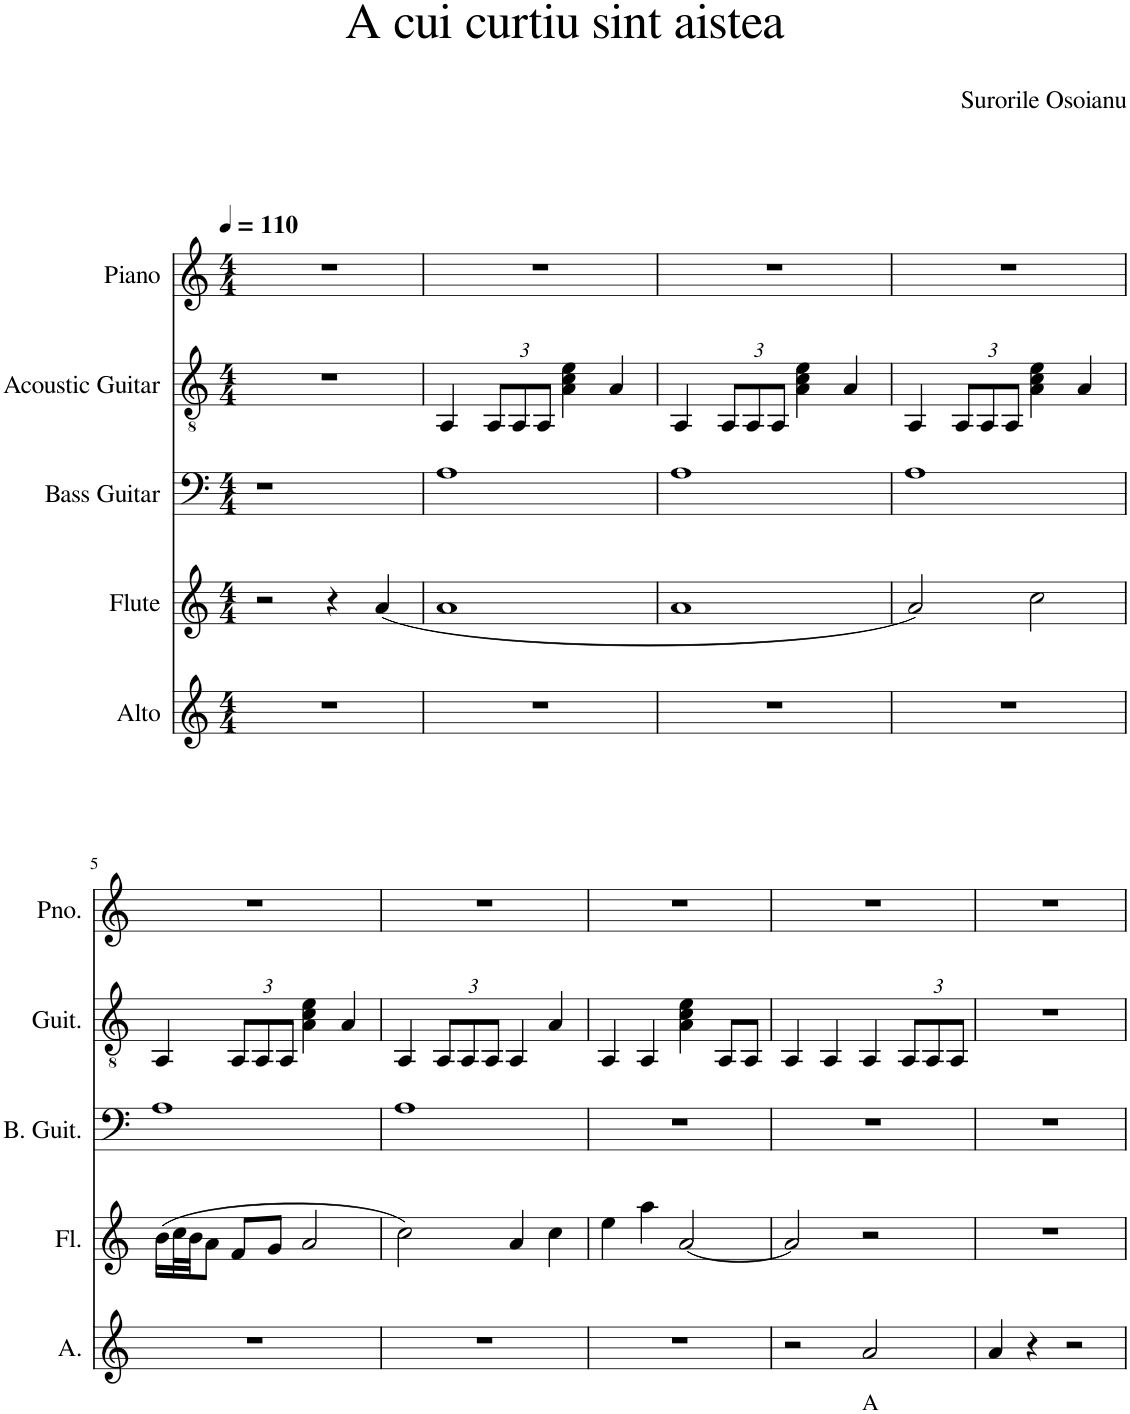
**kern	**text	**kern	**kern	**kern	**kern
*part5	*part5	*part4	*part3	*part2	*part1
*staff5	*staff5	*staff4	*staff3	*staff2	*staff1
*I"Alto	*	*I"Flute	*I"Bass Guitar	*I"Acoustic Guitar	*I"Piano
*I'A.	*	*I'Fl.	*I'B. Guit.	*I'Guit.	*I'Pno.
*clefG2	*	*clefG2	*clefF4	*clefGv2	*clefG2
*	*	*	*Trd7c12	*	*
*k[]	*	*k[]	*k[]	*k[]	*k[]
*M4/4	*	*M4/4	*M4/4	*M4/4	*M4/4
*MM110	*	*MM110	*MM110	*MM110	*MM110
=1	=1	=1	=1	=1	=1
1r	.	2r	1r	1r	1r
.	.	4r	.	.	.
.	.	(4a/	.	.	.
=2	=2	=2	=2	=2	=2
1r	.	1a	1A	4AA/	1r
*	*	*	*	*Xbrackettup	*
.	.	.	.	12AA/L	.
.	.	.	.	12AA/	.
.	.	.	.	12AA/J	.
.	.	.	.	4A\ 4c\ 4e\	.
.	.	.	.	4A/	.
=3	=3	=3	=3	=3	=3
1r	.	1a	1A	4AA/	1r
.	.	.	.	12AA/L	.
.	.	.	.	12AA/	.
.	.	.	.	12AA/J	.
.	.	.	.	4A\ 4c\ 4e\	.
.	.	.	.	4A/	.
=4	=4	=4	=4	=4	=4
1r	.	2a/)	1A	4AA/	1r
.	.	.	.	12AA/L	.
.	.	.	.	12AA/	.
.	.	.	.	12AA/J	.
.	.	2cc\	.	4A\ 4c\ 4e\	.
.	.	.	.	4A/	.
!!LO:LB:g=z
=5	=5	=5	=5	=5	=5
1r	.	(16b\LL	1A	4AA/	1r
.	.	32cc\L	.	.	.
.	.	32b\JJ	.	.	.
.	.	8a\J	.	.	.
.	.	8f/L	.	12AA/L	.
.	.	.	.	12AA/	.
.	.	8g/J	.	.	.
.	.	.	.	12AA/J	.
.	.	2a/	.	4A\ 4c\ 4e\	.
.	.	.	.	4A/	.
=6	=6	=6	=6	=6	=6
1r	.	2cc\)	1A	4AA/	1r
.	.	.	.	12AA/L	.
.	.	.	.	12AA/	.
.	.	.	.	12AA/J	.
.	.	4a/	.	4AA/	.
.	.	4cc\	.	4A/	.
=7	=7	=7	=7	=7	=7
1r	.	4ee\	1r	4AA/	1r
.	.	4aa\	.	4AA/	.
.	.	[2a/	.	4A\ 4c\ 4e\	.
.	.	.	.	8AA/L	.
.	.	.	.	8AA/J	.
=8	=8	=8	=8	=8	=8
2r	.	2a/]	1r	4AA/	1r
.	.	.	.	4AA/	.
!	!LO:LY:b	!	!	!	!
2a/	A	2r	.	4AA/	.
.	.	.	.	12AA/L	.
.	.	.	.	12AA/	.
.	.	.	.	12AA/J	.
=9	=9	=9	=9	=9	=9
4a/	.	1r	1r	1r	1r
4r	.	.	.	.	.
2r	.	.	.	.	.
=	=	=	=	=	=
*-	*-	*-	*-	*-	*-
